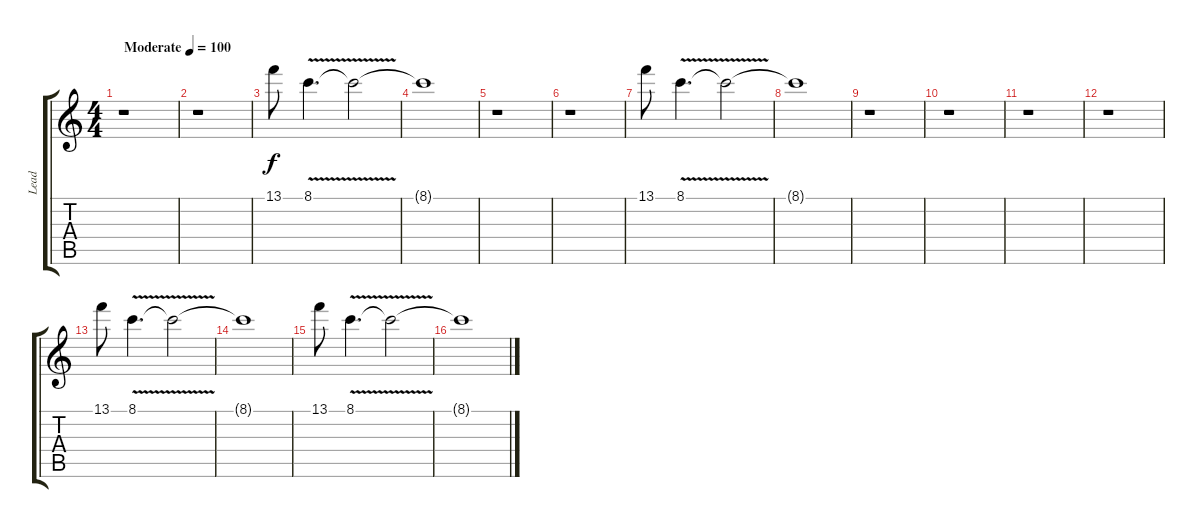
\track ("Lead" "Lead") {instrument distortionguitar}
\staff {score tabs}
\tuning (E4 B3 G3 D3 A2 E2) {hide}
\ts (4 4)
\tempo (100 "Moderate")
\clef g2
\ks c
r.1{dy f instrument distortionguitar} |
r.1 |
13.1.8{volume 13} 8.1{v}.4{d} 8.1{t}.2{volume 3} |
8.1{t}.1 |
r.1 |
r.1 |
13.1.8{volume 10} 8.1{v}.4{d} 8.1{t}.2{volume 3} |
8.1{t}.1 |
r.1 |
r.1 |
r.1 |
r.1 |
13.1.8{volume 10} 8.1{v}.4{d} 8.1{t}.2{volume 3} |
8.1{t}.1 |
13.1.8{volume 10} 8.1{v}.4{d} 8.1{t}.2{volume 3} |
8.1{t}.1
